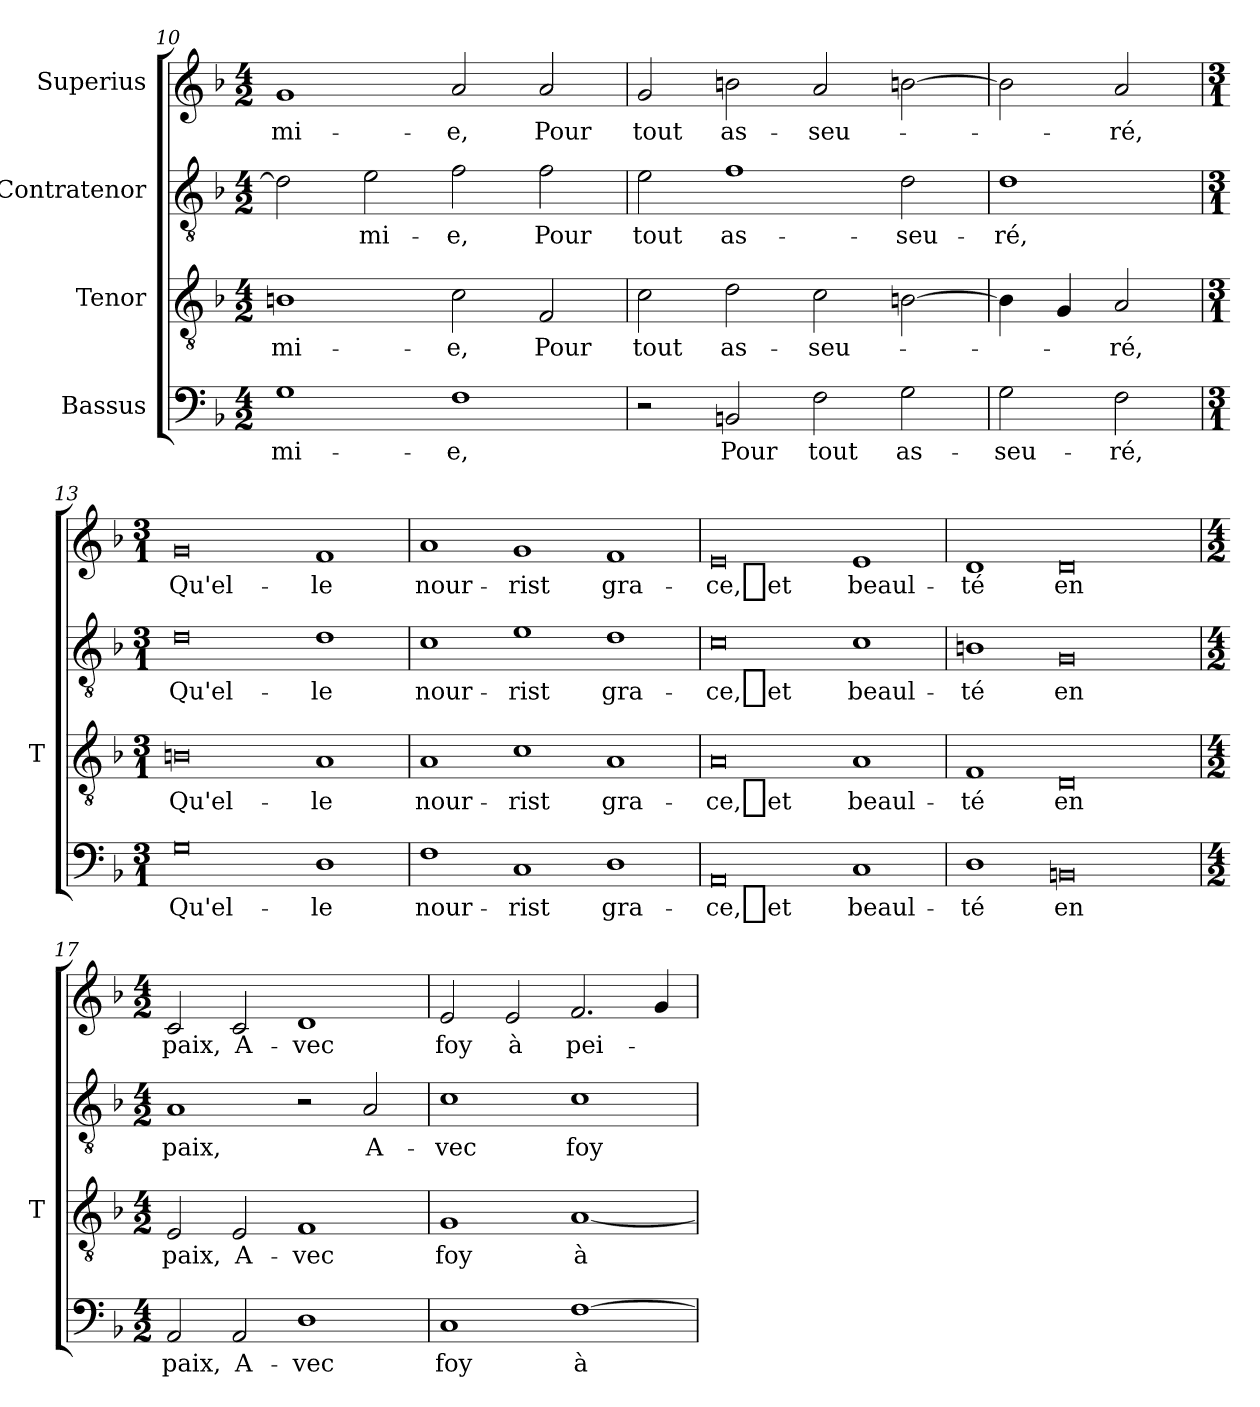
**kern	**text	**kern	**text	**kern	**text	**kern	**text
*part4	*part4	*part3	*part3	*part2	*part2	*part1	*part1
*staff4	*staff4	*staff3	*staff3	*staff2	*staff2	*staff1	*staff1
*I"Bassus	*	*I"Tenor	*	*I"Contratenor	*	*I"Superius	*
*	*	*I'T	*	*	*	*	*
*clefF4	*	*clefGv2	*	*clefGv2	*	*clefG2	*
*k[b-]	*	*k[b-]	*	*k[b-]	*	*k[b-]	*
*M4/2	*	*M4/2	*	*M4/2	*	*M4/2	*
=10	=10	=10	=10	=10	=10	=10	=10
1G	mi-	1Bn	mi-	2d]	.	1g	mi-
.	.	.	.	2e	mi-	.	.
1F	-e,	2c	-e,	2f	-e,	2a	-e,
.	.	2F	-Pour	2f	-Pour	2a	-Pour
=11	=11	=11	=11	=11	=11	=11	=11
2r	.	2c	-tout	2e	-tout	2g	-tout
2BBn	-Pour	2d	as-	1f	as-	2bn	as-
2F	-tout	2c	seu-	.	.	2a	seu-
2G	as-	[2Bn	.	2d	seu-	[2bn	.
=12	=12	=12	=12	=12	=12	=12	=12
2G	seu-	4B]	.	1d	-ré,	2b]	.
.	.	4G	.	.	.	.	.
2F	-ré,	2A	-ré,	.	.	2a	-ré,
=13	=13	=13	=13	=13	=13	=13	=13
*M3/1	*	*M3/1	*	*M3/1	*	*M3/1	*
0G	Qu'el-	0Bn	Qu'el-	0d	Qu'el-	0g	Qu'el-
1D	-le	1A	-le	1d	-le	1f	-le
=14	=14	=14	=14	=14	=14	=14	=14
1F	nour-	1A	nour-	1c	nour-	1a	nour-
1C	-rist	1c	-rist	1e	-rist	1g	-rist
1D	gra-	1A	gra-	1d	gra-	1f	gra-
=15	=15	=15	=15	=15	=15	=15	=15
0AA	-ce,_et	0A	-ce,_et	0c	-ce,_et	0e	-ce,_et
1C	beaul-	1A	beaul-	1c	beaul-	1e	beaul-
=16	=16	=16	=16	=16	=16	=16	=16
1D	-té	1F	-té	1Bn	-té	1d	-té
0BBn	-en	0D	-en	0G	-en	0d	-en
=17	=17	=17	=17	=17	=17	=17	=17
*M4/2	*	*M4/2	*	*M4/2	*	*M4/2	*
2AA	-paix,	2E	-paix,	1A	-paix,	2c	-paix,
2AA	A-	2E	A-	.	.	2c	A-
1D	-vec	1F	-vec	2r	.	1d	-vec
.	.	.	.	2A	A-	.	.
=18	=18	=18	=18	=18	=18	=18	=18
1C	-foy	1G	-foy	1c	-vec	2e	-foy
.	.	.	.	.	.	2e	-à
[1F	-à	[1A	-à	1c	-foy	2.f	pei-
.	.	.	.	.	.	4g	.
=	=	=	=	=	=	=	=
*-	*-	*-	*-	*-	*-	*-	*-
